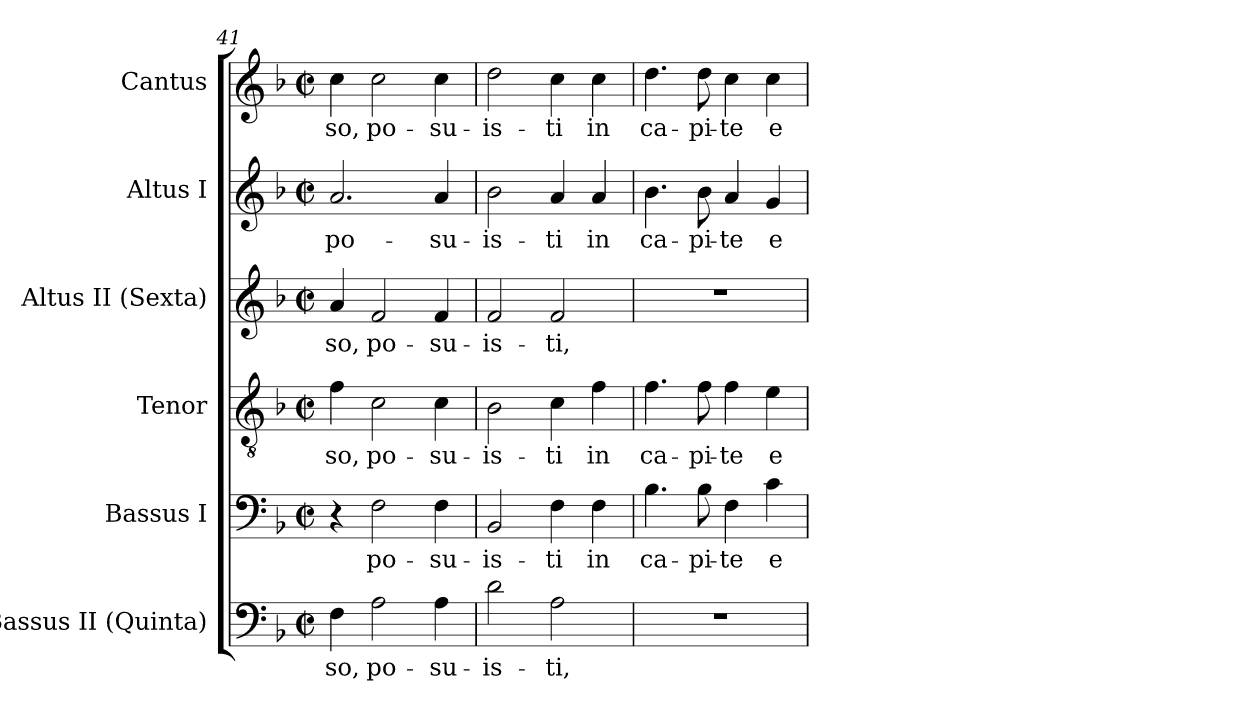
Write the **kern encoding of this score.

**kern	**text	**kern	**text	**kern	**text	**kern	**text	**kern	**text	**kern	**text
*part6	*part6	*part5	*part5	*part4	*part4	*part3	*part3	*part2	*part2	*part1	*part1
*staff6	*staff6	*staff5	*staff5	*staff4	*staff4	*staff3	*staff3	*staff2	*staff2	*staff1	*staff1
*I"Bassus II (Quinta)	*	*I"Bassus I	*	*I"Tenor	*	*I"Altus II (Sexta)	*	*I"Altus I	*	*I"Cantus	*
*I'B.	*	*I'B.	*	*I'T.	*	*I'A.	*	*I'A.	*	*I'S.	*
*clefF4	*	*clefF4	*	*clefGv2	*	*clefG2	*	*clefG2	*	*clefG2	*
*	*	*	*	*ITrd7c12	*	*	*	*	*	*	*
*k[b-]	*	*k[b-]	*	*k[b-]	*	*k[b-]	*	*k[b-]	*	*k[b-]	*
*F:	*	*F:	*	*F:	*	*F:	*	*F:	*	*F:	*
*M2/2	*	*M2/2	*	*M2/2	*	*M2/2	*	*M2/2	*	*M2/2	*
*met(c|)	*	*met(c|)	*	*met(c|)	*	*met(c|)	*	*met(c|)	*	*met(c|)	*
=41	=41	=41	=41	=41	=41	=41	=41	=41	=41	=41	=41
!	!LO:LY:b:color=#000000	!	!	!	!	!	!	!	!	!	!
!	!	!	!	!	!LO:LY:b:color=#000000	!	!	!	!	!	!
!	!	!	!	!	!	!	!LO:LY:b:color=#000000	!	!	!	!
!	!	!	!	!	!	!	!	!	!LO:LY:b:color=#000000	!	!
!	!	!	!	!	!	!	!	!	!	!	!LO:LY:b:color=#000000
4Fi\	-so,	4r	.	4Fi\	-so,	4ai/	-so,	2.ai/	po-	4cci\	-so,
!	!LO:LY:b:color=#000000	!	!	!	!	!	!	!	!	!	!
!	!	!	!LO:LY:b:color=#000000	!	!	!	!	!	!	!	!
!	!	!	!	!	!LO:LY:b:color=#000000	!	!	!	!	!	!
!	!	!	!	!	!	!	!LO:LY:b:color=#000000	!	!	!	!
!	!	!	!	!	!	!	!	!	!	!	!LO:LY:b:color=#000000
2Ai\	po-	2Fi\	po-	2Ci\	po-	2fi/	po-	.	.	2cci\	po-
!	!LO:LY:b:color=#000000	!	!	!	!	!	!	!	!	!	!
!	!	!	!LO:LY:b:color=#000000	!	!	!	!	!	!	!	!
!	!	!	!	!	!LO:LY:b:color=#000000	!	!	!	!	!	!
!	!	!	!	!	!	!	!LO:LY:b:color=#000000	!	!	!	!
!	!	!	!	!	!	!	!	!	!LO:LY:b:color=#000000	!	!
!	!	!	!	!	!	!	!	!	!	!	!LO:LY:b:color=#000000
4Ai\	-su-	4Fi\	-su-	4Ci\	-su-	4fi/	-su-	4ai/	-su-	4cci\	-su-
=42	=42	=42	=42	=42	=42	=42	=42	=42	=42	=42	=42
!	!LO:LY:b:color=#000000	!	!	!	!	!	!	!	!	!	!
!	!	!	!LO:LY:b:color=#000000	!	!	!	!	!	!	!	!
!	!	!	!	!	!LO:LY:b:color=#000000	!	!	!	!	!	!
!	!	!	!	!	!	!	!LO:LY:b:color=#000000	!	!	!	!
!	!	!	!	!	!	!	!	!	!LO:LY:b:color=#000000	!	!
!	!	!	!	!	!	!	!	!	!	!	!LO:LY:b:color=#000000
2di\	-is-	2BB-i/	-is-	2BB-i\	-is-	2fi/	-is-	2b-i\	-is-	2ddi\	-is-
!	!LO:LY:b:color=#000000	!	!	!	!	!	!	!	!	!	!
!	!	!	!LO:LY:b:color=#000000	!	!	!	!	!	!	!	!
!	!	!	!	!	!LO:LY:b:color=#000000	!	!	!	!	!	!
!	!	!	!	!	!	!	!LO:LY:b:color=#000000	!	!	!	!
!	!	!	!	!	!	!	!	!	!LO:LY:b:color=#000000	!	!
!	!	!	!	!	!	!	!	!	!	!	!LO:LY:b:color=#000000
2Ai\	-ti,	4Fi\	-ti	4Ci\	-ti	2fi/	-ti,	4ai/	-ti	4cci\	-ti
!	!	!	!LO:LY:b:color=#000000	!	!	!	!	!	!	!	!
!	!	!	!	!	!LO:LY:b:color=#000000	!	!	!	!	!	!
!	!	!	!	!	!	!	!	!	!LO:LY:b:color=#000000	!	!
!	!	!	!	!	!	!	!	!	!	!	!LO:LY:b:color=#000000
.	.	4Fi\	in	4Fi\	in	.	.	4ai/	in	4cci\	in
=43	=43	=43	=43	=43	=43	=43	=43	=43	=43	=43	=43
!	!	!	!LO:LY:b:color=#000000	!	!	!	!	!	!	!	!
!	!	!	!	!	!LO:LY:b:color=#000000	!	!	!	!	!	!
!	!	!	!	!	!	!	!	!	!LO:LY:b:color=#000000	!	!
!	!	!	!	!	!	!	!	!	!	!	!LO:LY:b:color=#000000
1r	.	4.B-i\	ca-	4.Fi\	ca-	1r	.	4.b-i\	ca-	4.ddi\	ca-
!	!	!	!LO:LY:b:color=#000000	!	!	!	!	!	!	!	!
!	!	!	!	!	!LO:LY:b:color=#000000	!	!	!	!	!	!
!	!	!	!	!	!	!	!	!	!LO:LY:b:color=#000000	!	!
!	!	!	!	!	!	!	!	!	!	!	!LO:LY:b:color=#000000
.	.	8B-i\	-pi-	8Fi\	-pi-	.	.	8b-i\	-pi-	8ddi\	-pi-
!	!	!	!LO:LY:b:color=#000000	!	!	!	!	!	!	!	!
!	!	!	!	!	!LO:LY:b:color=#000000	!	!	!	!	!	!
!	!	!	!	!	!	!	!	!	!LO:LY:b:color=#000000	!	!
!	!	!	!	!	!	!	!	!	!	!	!LO:LY:b:color=#000000
.	.	4Fi\	-te	4Fi\	-te	.	.	4ai/	-te	4cci\	-te
!	!	!	!LO:LY:b:color=#000000	!	!	!	!	!	!	!	!
!	!	!	!	!	!LO:LY:b:color=#000000	!	!	!	!	!	!
!	!	!	!	!	!	!	!	!	!LO:LY:b:color=#000000	!	!
!	!	!	!	!	!	!	!	!	!	!	!LO:LY:b:color=#000000
.	.	4ci\	e-	4Ei\	e-	.	.	4gi/	e-	4cci\	e-
=	=	=	=	=	=	=	=	=	=	=	=
*-	*-	*-	*-	*-	*-	*-	*-	*-	*-	*-	*-
